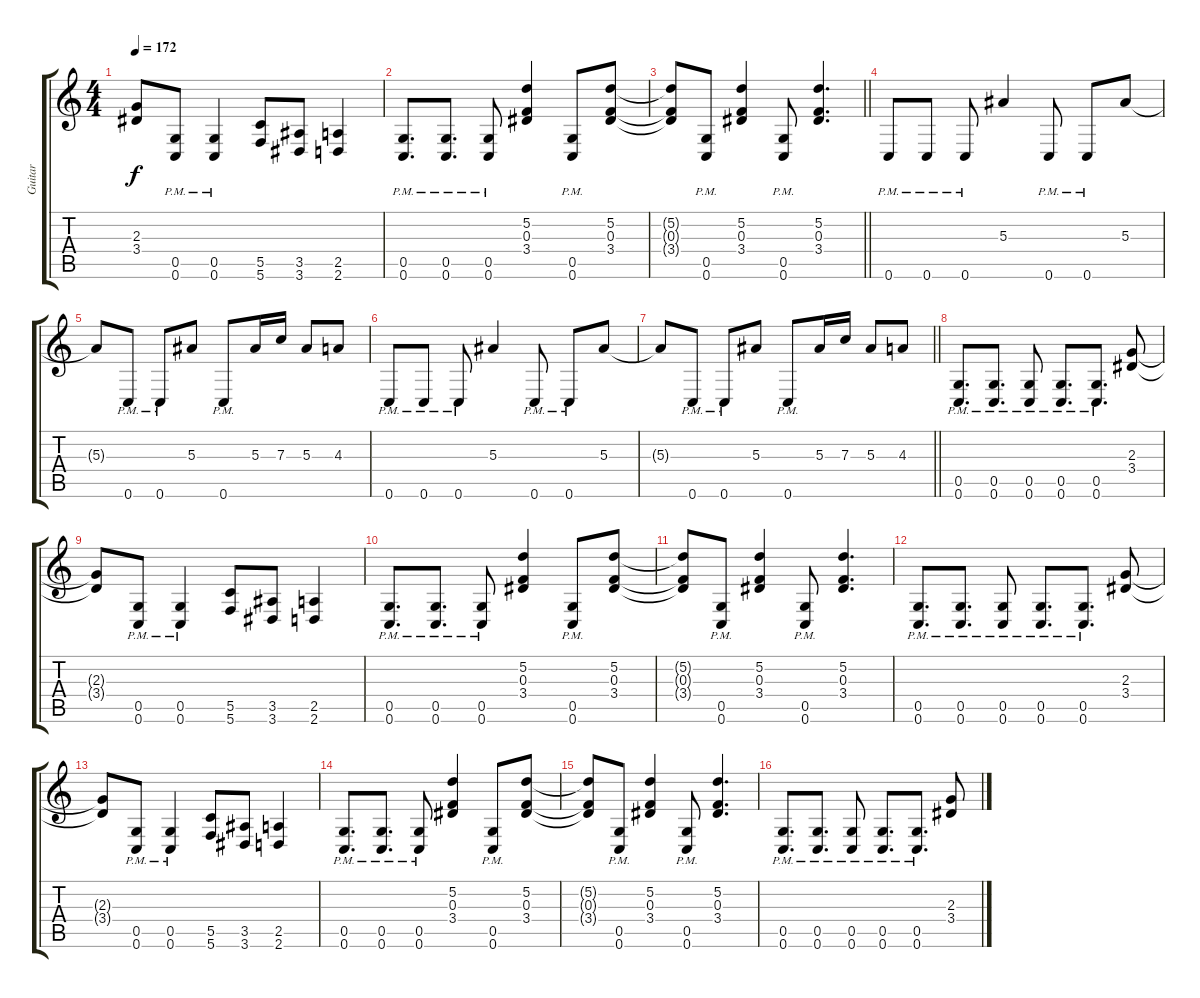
\track ("Guitar" "Guitar") {instrument distortionguitar}
\staff {score tabs}
\tuning (D4 A3 F3 C3 G2 C2) {hide}
\ts (4 4)
\tempo 172
\clef g2
\ks c
(2.3{t} 3.4{t}).8{dy f} (0.5{pm} 0.6{pm}).8 (0.5{pm} 0.6{pm}).4 (5.5 5.6).8 (3.5 3.6).8 (2.5 2.6).4 |
(0.5{pm} 0.6{pm}).8{d} (0.5{pm} 0.6{pm}).8{d} (0.5{pm} 0.6{pm}).8 (5.2 0.3 3.4).4 (0.5{pm} 0.6{pm}).8 (5.2 0.3 3.4).8 |
\barLineRight lightlight
(5.2{t} 0.3{t} 3.4{t}).8 (0.5{pm} 0.6{pm}).8 (5.2 0.3 3.4).4 (0.5{pm} 0.6{pm}).8 (5.2 0.3 3.4).4{d} |
\section ("" " ")
0.6{pm}.8 0.6{pm}.8 0.6{pm}.8 5.3.4 0.6{pm}.8 0.6{pm}.8 5.3.8 |
5.3{t}.8 0.6{pm}.8 0.6{pm}.8 5.3.8 0.6{pm}.8 5.3.16 7.3.16 5.3.8 4.3.8 |
0.6{pm}.8 0.6{pm}.8 0.6{pm}.8 5.3.4 0.6{pm}.8 0.6{pm}.8 5.3.8 |
\barLineRight lightlight
5.3{t}.8 0.6{pm}.8 0.6{pm}.8 5.3.8 0.6{pm}.8 5.3.16 7.3.16 5.3.8 4.3.8 |
\section ("" " ")
(0.5{pm} 0.6{pm}).8{d} (0.5{pm} 0.6{pm}).8{d} (0.5{pm} 0.6{pm}).8 (0.5{pm} 0.6{pm}).8{d} (0.5{pm} 0.6{pm}).8{d} (2.3 3.4).8 |
(2.3{t} 3.4{t}).8 (0.5{pm} 0.6{pm}).8 (0.5{pm} 0.6{pm}).4 (5.5 5.6).8 (3.5 3.6).8 (2.5 2.6).4 |
(0.5{pm} 0.6{pm}).8{d} (0.5{pm} 0.6{pm}).8{d} (0.5{pm} 0.6{pm}).8 (5.2 0.3 3.4).4 (0.5{pm} 0.6{pm}).8 (5.2 0.3 3.4).8 |
(5.2{t} 0.3{t} 3.4{t}).8 (0.5{pm} 0.6{pm}).8 (5.2 0.3 3.4).4 (0.5{pm} 0.6{pm}).8 (5.2 0.3 3.4).4{d} |
(0.5{pm} 0.6{pm}).8{d} (0.5{pm} 0.6{pm}).8{d} (0.5{pm} 0.6{pm}).8 (0.5{pm} 0.6{pm}).8{d} (0.5{pm} 0.6{pm}).8{d} (2.3 3.4).8 |
(2.3{t} 3.4{t}).8 (0.5{pm} 0.6{pm}).8 (0.5{pm} 0.6{pm}).4 (5.5 5.6).8 (3.5 3.6).8 (2.5 2.6).4 |
(0.5{pm} 0.6{pm}).8{d} (0.5{pm} 0.6{pm}).8{d} (0.5{pm} 0.6{pm}).8 (5.2 0.3 3.4).4 (0.5{pm} 0.6{pm}).8 (5.2 0.3 3.4).8 |
(5.2{t} 0.3{t} 3.4{t}).8 (0.5{pm} 0.6{pm}).8 (5.2 0.3 3.4).4 (0.5{pm} 0.6{pm}).8 (5.2 0.3 3.4).4{d} |
(0.5{pm} 0.6{pm}).8{d} (0.5{pm} 0.6{pm}).8{d} (0.5{pm} 0.6{pm}).8 (0.5{pm} 0.6{pm}).8{d} (0.5{pm} 0.6{pm}).8{d} (2.3 3.4).8
